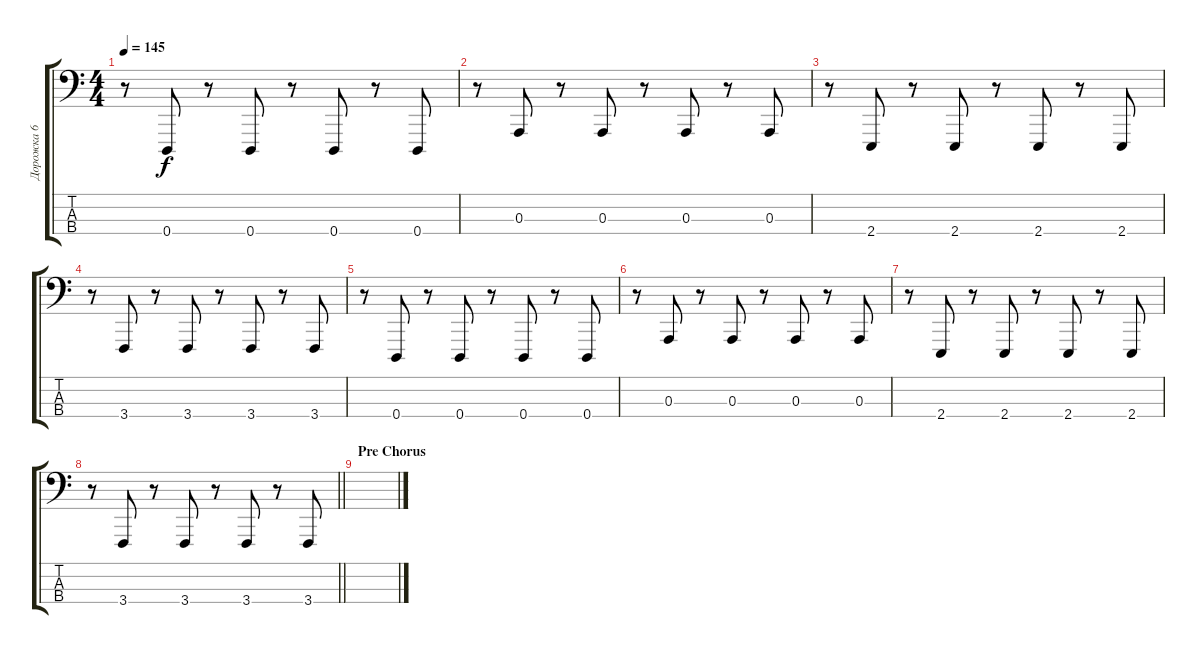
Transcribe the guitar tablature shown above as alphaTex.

\track ("Дорожка 6" "Дорожка 6") {instrument lead2sawtooth}
\staff {score tabs}
\tuning (G2 D2 A1 D1) {hide}
\ts (4 4)
\tempo 145
\clef f4
\ks c
r.8{dy f} 0.4.8 r.8 0.4.8 r.8 0.4.8 r.8 0.4.8 |
r.8 0.3.8 r.8 0.3.8 r.8 0.3.8 r.8 0.3.8 |
r.8 2.4.8 r.8 2.4.8 r.8 2.4.8 r.8 2.4.8 |
r.8 3.4.8 r.8 3.4.8 r.8 3.4.8 r.8 3.4.8 |
r.8 0.4.8 r.8 0.4.8 r.8 0.4.8 r.8 0.4.8 |
r.8 0.3.8 r.8 0.3.8 r.8 0.3.8 r.8 0.3.8 |
r.8 2.4.8 r.8 2.4.8 r.8 2.4.8 r.8 2.4.8 |
\barLineRight lightlight
r.8 3.4.8 r.8 3.4.8 r.8 3.4.8 r.8 3.4.8 |
\section ("" "Pre Chorus")
